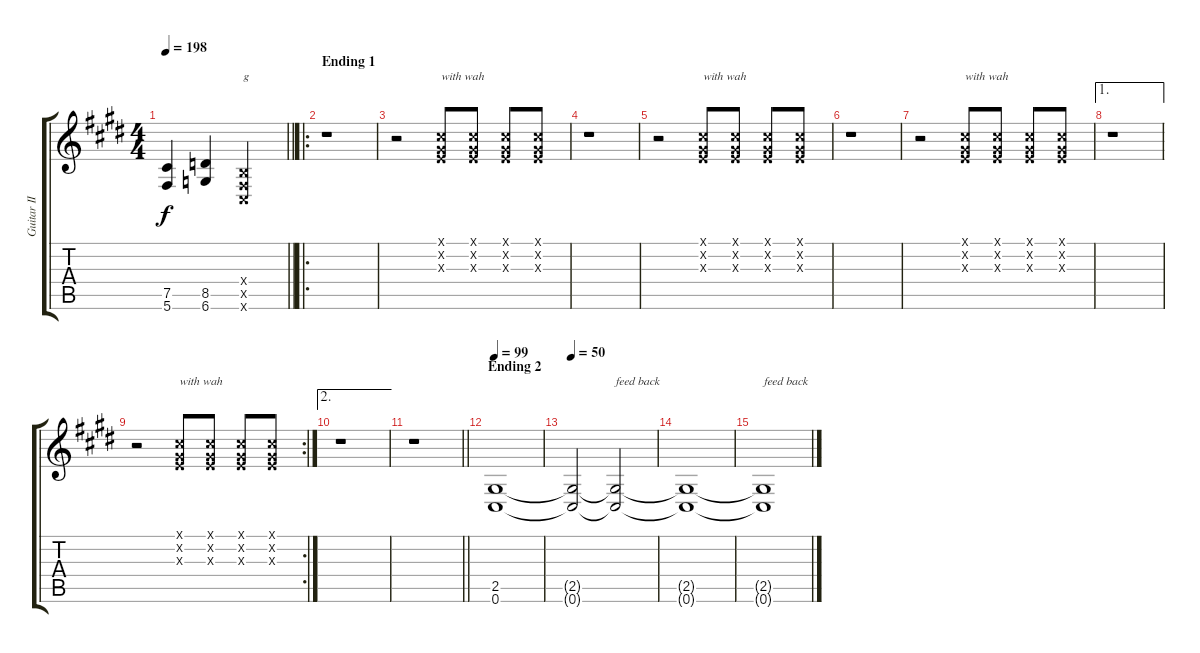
\track ("Guitar II" "Guitar II") {instrument distortionguitar}
\staff {score tabs}
\tuning (Db4 Ab3 E3 B2 Gb2 Db2) {hide}
\ts (4 4)
\tempo 198
\clef g2
\barLineRight lightlight
\ks c#minor
(7.5 5.6).4{dy f} (8.5 6.6).4 (0.4{x} 0.5{x} 0.6{x}).2{txt "g"} |
\ro
\section ("" "Ending 1")
r.1 |
r.2 (0.1{x} 0.2{x} 0.3{x}).8{txt "with wah"} (0.1{x} 0.2{x} 0.3{x}).8 (0.1{x} 0.2{x} 0.3{x}).8 (0.1{x} 0.2{x} 0.3{x}).8 |
r.1 |
r.2 (0.1{x} 0.2{x} 0.3{x}).8{txt "with wah"} (0.1{x} 0.2{x} 0.3{x}).8 (0.1{x} 0.2{x} 0.3{x}).8 (0.1{x} 0.2{x} 0.3{x}).8 |
r.1 |
r.2 (0.1{x} 0.2{x} 0.3{x}).8{txt "with wah"} (0.1{x} 0.2{x} 0.3{x}).8 (0.1{x} 0.2{x} 0.3{x}).8 (0.1{x} 0.2{x} 0.3{x}).8 |
\ae 1
r.1 |
\rc 2
r.2 (0.1{x} 0.2{x} 0.3{x}).8{txt "with wah"} (0.1{x} 0.2{x} 0.3{x}).8 (0.1{x} 0.2{x} 0.3{x}).8 (0.1{x} 0.2{x} 0.3{x}).8 |
\ae 2
r.1 |
\barLineRight lightlight
r.1 |
\section ("" "Ending 2")
\tempo 99
(2.5 0.6).1 |
\tempo 50
(2.5{t} 0.6{t}).2 (2.5{t} 0.6{t}).2{txt "feed back"} |
(2.5{t} 0.6{t}).1 |
(2.5{t} 0.6{t}).1{txt "feed back"}
